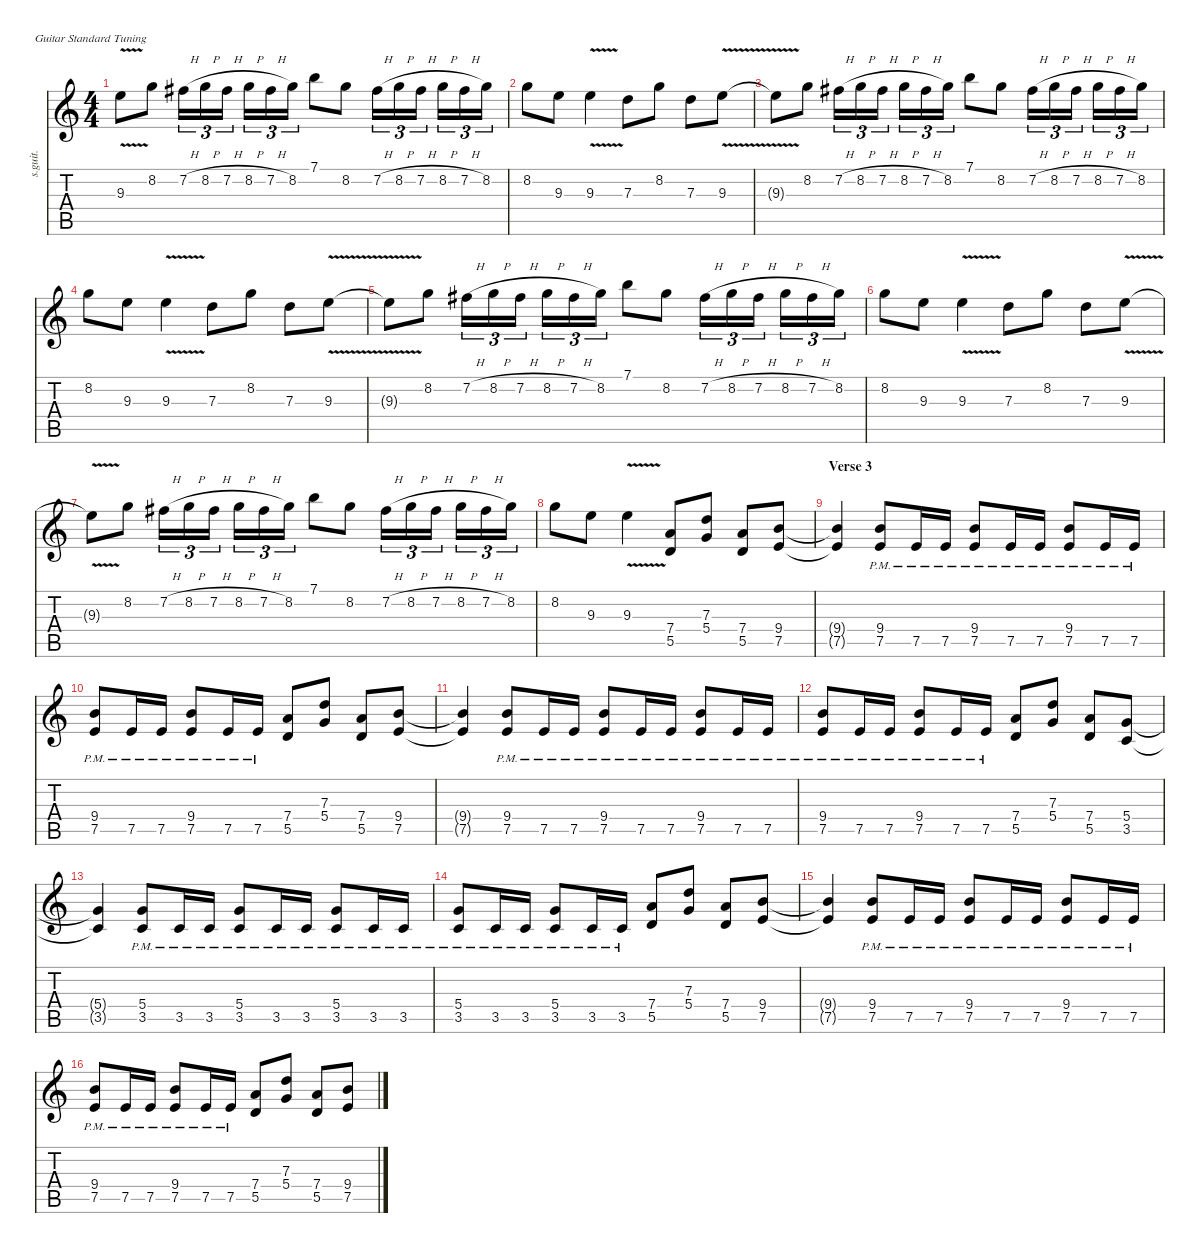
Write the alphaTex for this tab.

\defaultSystemsLayout 4
\hideDynamics
\bracketExtendMode nobrackets
\track ("Dave Murray" "s.guit.") {instrument distortionguitar}
\staff {score tabs}
\tuning (E4 B3 G3 D3 A2 E2)
\ts (4 4)
\tempo (162 hide)
\clef g2
\ks c
9.3{v t}.8{dy f} 8.2.8 7.2{h acc #}.16{tu (3 2)} 8.2{h}.16{tu (3 2)} 7.2{h acc #}.16{tu (3 2)} 8.2{h}.16{tu (3 2)} 7.2{h acc #}.16{tu (3 2)} 8.2.16{tu (3 2)} 7.1.8 8.2.8 7.2{h acc #}.16{tu (3 2)} 8.2{h}.16{tu (3 2)} 7.2{h acc #}.16{tu (3 2)} 8.2{h}.16{tu (3 2)} 7.2{h acc #}.16{tu (3 2)} 8.2.16{tu (3 2)} |
8.2.8 9.3.8 9.3{v}.4 7.3.8 8.2.8 7.3.8 9.3{v}.8 |
9.3{v t}.8 8.2.8 7.2{h acc #}.16{tu (3 2)} 8.2{h}.16{tu (3 2)} 7.2{h acc #}.16{tu (3 2)} 8.2{h}.16{tu (3 2)} 7.2{h acc #}.16{tu (3 2)} 8.2.16{tu (3 2)} 7.1.8 8.2.8 7.2{h acc #}.16{tu (3 2)} 8.2{h}.16{tu (3 2)} 7.2{h acc #}.16{tu (3 2)} 8.2{h}.16{tu (3 2)} 7.2{h acc #}.16{tu (3 2)} 8.2.16{tu (3 2)} |
8.2.8 9.3.8 9.3{v}.4 7.3.8 8.2.8 7.3.8 9.3{v}.8 |
9.3{v t}.8 8.2.8 7.2{h acc #}.16{tu (3 2)} 8.2{h}.16{tu (3 2)} 7.2{h acc #}.16{tu (3 2)} 8.2{h}.16{tu (3 2)} 7.2{h acc #}.16{tu (3 2)} 8.2.16{tu (3 2)} 7.1.8 8.2.8 7.2{h acc #}.16{tu (3 2)} 8.2{h}.16{tu (3 2)} 7.2{h acc #}.16{tu (3 2)} 8.2{h}.16{tu (3 2)} 7.2{h acc #}.16{tu (3 2)} 8.2.16{tu (3 2)} |
8.2.8 9.3.8 9.3{v}.4 7.3.8 8.2.8 7.3.8 9.3{v}.8 |
9.3{v t}.8 8.2.8 7.2{h acc #}.16{tu (3 2)} 8.2{h}.16{tu (3 2)} 7.2{h acc #}.16{tu (3 2)} 8.2{h}.16{tu (3 2)} 7.2{h acc #}.16{tu (3 2)} 8.2.16{tu (3 2)} 7.1.8 8.2.8 7.2{h acc #}.16{tu (3 2)} 8.2{h}.16{tu (3 2)} 7.2{h acc #}.16{tu (3 2)} 8.2{h}.16{tu (3 2)} 7.2{h acc #}.16{tu (3 2)} 8.2.16{tu (3 2)} |
8.2.8 9.3.8 9.3{v}.4 (7.4 5.5).8 (7.3 5.4).8 (7.4 5.5).8 (9.4 7.5).8 |
\section ("" "Verse 3")
(9.4{t} 7.5{t}).4 (9.4{pm} 7.5{pm}).8 7.5{pm}.16 7.5{pm}.16 (9.4{pm} 7.5{pm}).8 7.5{pm}.16 7.5{pm}.16 (9.4{pm} 7.5{pm}).8 7.5{pm}.16 7.5{pm}.16 |
(9.4{pm} 7.5{pm}).8 7.5{pm}.16 7.5{pm}.16 (9.4{pm} 7.5{pm}).8 7.5{pm}.16 7.5{pm}.16 (7.4 5.5).8 (7.3 5.4).8 (7.4 5.5).8 (9.4 7.5).8 |
(9.4{t} 7.5{t}).4 (9.4{pm} 7.5{pm}).8 7.5{pm}.16 7.5{pm}.16 (9.4{pm} 7.5{pm}).8 7.5{pm}.16 7.5{pm}.16 (9.4{pm} 7.5{pm}).8 7.5{pm}.16 7.5{pm}.16 |
(9.4{pm} 7.5{pm}).8 7.5{pm}.16 7.5{pm}.16 (9.4{pm} 7.5{pm}).8 7.5{pm}.16 7.5{pm}.16 (7.4 5.5).8 (7.3 5.4).8 (7.4 5.5).8 (5.4 3.5).8 |
(5.4{t} 3.5{t}).4 (5.4{pm} 3.5{pm}).8 3.5{pm}.16 3.5{pm}.16 (5.4{pm} 3.5{pm}).8 3.5{pm}.16 3.5{pm}.16 (5.4{pm} 3.5{pm}).8 3.5{pm}.16 3.5{pm}.16 |
(5.4{pm} 3.5{pm}).8 3.5{pm}.16 3.5{pm}.16 (5.4{pm} 3.5{pm}).8 3.5{pm}.16 3.5{pm}.16 (7.4 5.5).8 (7.3 5.4).8 (7.4 5.5).8 (9.4 7.5).8 |
(9.4{t} 7.5{t}).4 (9.4{pm} 7.5{pm}).8 7.5{pm}.16 7.5{pm}.16 (9.4{pm} 7.5{pm}).8 7.5{pm}.16 7.5{pm}.16 (9.4{pm} 7.5{pm}).8 7.5{pm}.16 7.5{pm}.16 |
(9.4{pm} 7.5{pm}).8 7.5{pm}.16 7.5{pm}.16 (9.4{pm} 7.5{pm}).8 7.5{pm}.16 7.5{pm}.16 (7.4 5.5).8 (7.3 5.4).8 (7.4 5.5).8 (9.4 7.5).8
